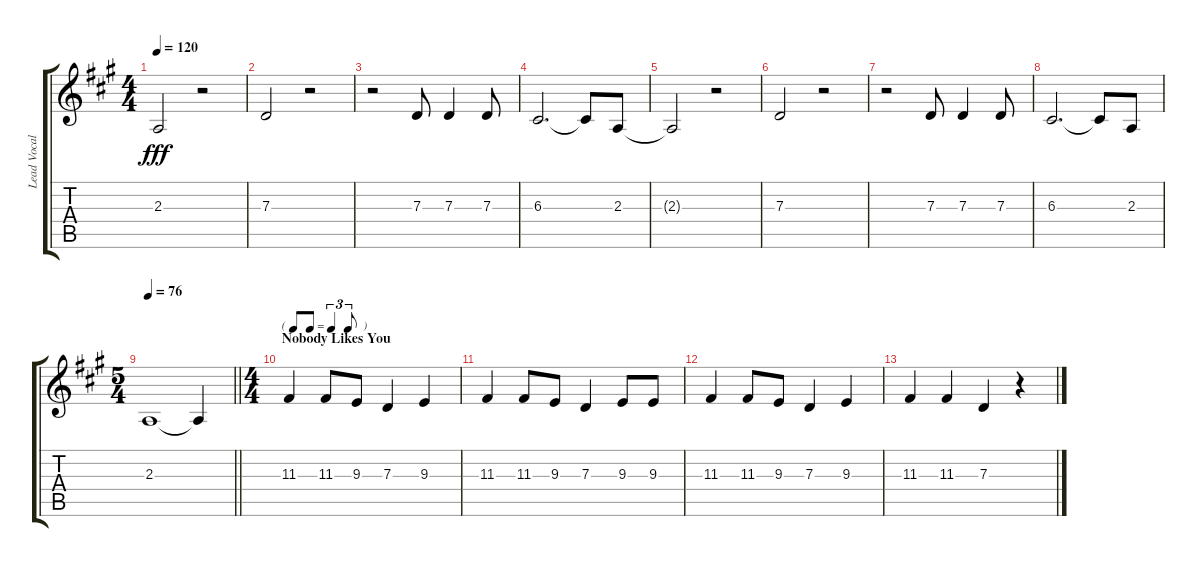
\track ("Lead Vocals" "Lead Vocal") {instrument lead2sawtooth}
\staff {score tabs}
\tuning (E4 B3 G3 D3 A2 E2) {hide}
\ts (4 4)
\tempo 120
\clef g2
\ks a
2.3{t}.2{dy fff} r.2 |
7.3.2 r.2 |
r.2 7.3.8 7.3.4 7.3.8 |
6.3.2{d} 6.3{t}.8 2.3.8 |
2.3{t}.2 r.2 |
7.3.2 r.2 |
r.2 7.3.8 7.3.4 7.3.8 |
6.3.2{d} 6.3{t}.8 2.3.8 |
\ts (5 4)
\tempo 76
\barLineRight lightlight
2.3.1 2.3{t}.4 |
\ts (4 4)
\tf triplet8th
\section ("" "Nobody Likes You")
11.3.4 11.3.8 9.3.8 7.3.4 9.3.4 |
11.3.4 11.3.8 9.3.8 7.3.4 9.3.8 9.3.8 |
11.3.4 11.3.8 9.3.8 7.3.4 9.3.4 |
11.3.4 11.3.4 7.3.4 r.4
